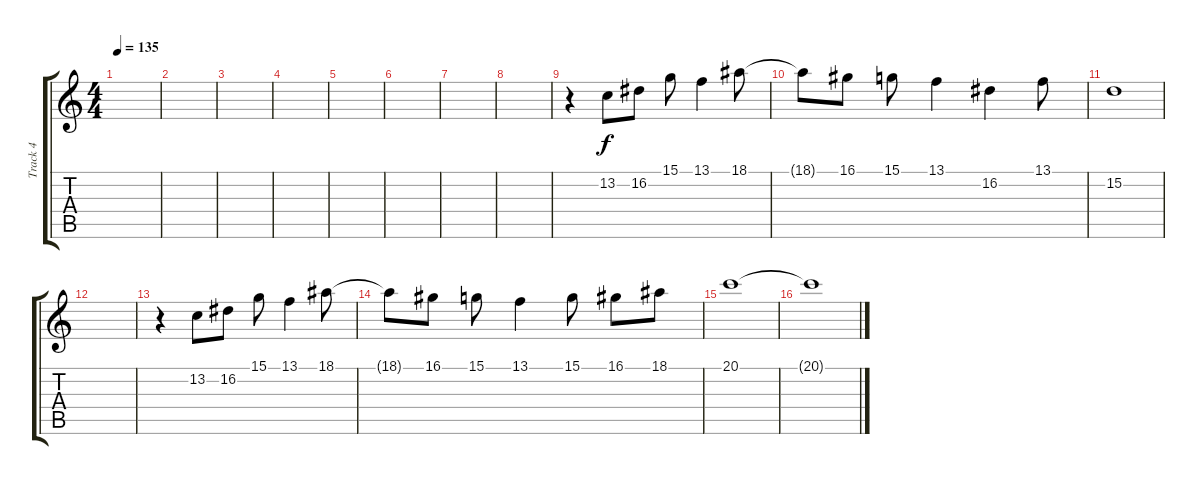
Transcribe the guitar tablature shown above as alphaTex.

\track ("Track 4" "Track 4") {instrument tremolostrings}
\staff {score tabs}
\tuning (E4 B3 G3 D3 A2 E2) {hide}
\ts (4 4)
\tempo 135
\clef g2
\ks c
|
|
|
|
|
|
|
|
r.4 13.2.8{volume 13} 16.2.8 15.1.8 13.1.4 18.1.8 |
18.1{t}.8 16.1.8 15.1.8 13.1.4 16.2.4 13.1.8 |
15.2.1 |
|
r.4 13.2.8 16.2.8 15.1.8 13.1.4 18.1.8 |
18.1{t}.8 16.1.8 15.1.8 13.1.4 15.1.8 16.1.8 18.1.8 |
20.1.1{volume 0} |
20.1{t}.1
